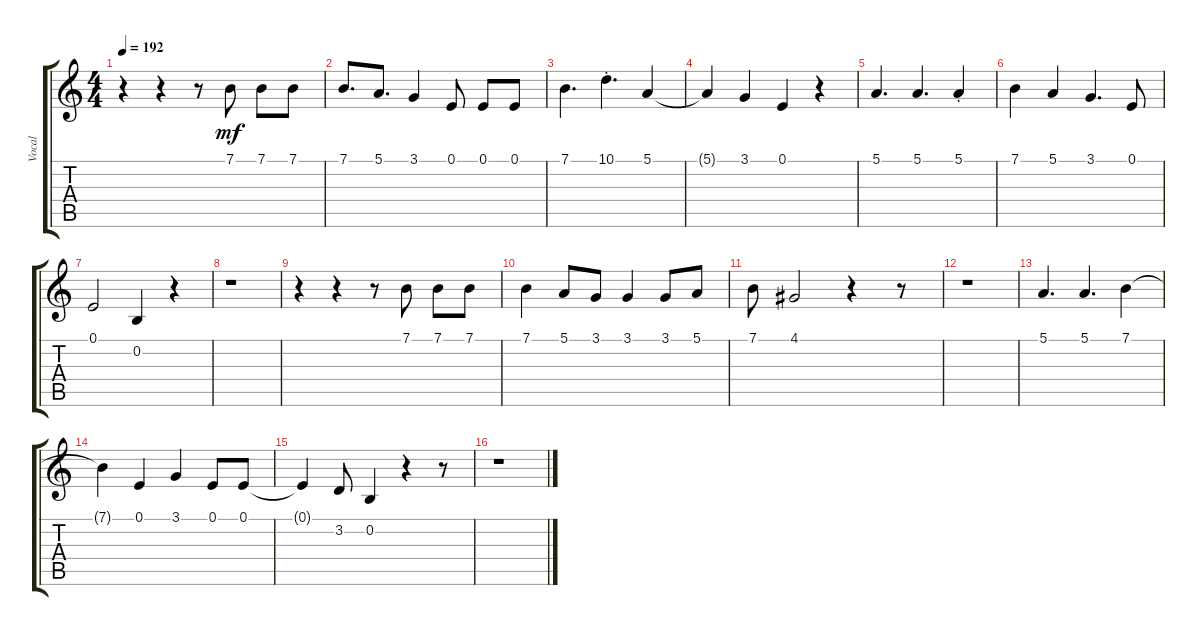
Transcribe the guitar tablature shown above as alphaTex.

\track ("Vocal" "Vocal") {instrument tenorsax}
\staff {score tabs}
\tuning (E4 B3 G3 D3 A2 E2) {hide}
\ts (4 4)
\tempo 192
\clef g2
\ks c
r.4{dy mf} r.4 r.8 7.1.8 7.1.8 7.1.8 |
7.1.8{d} 5.1.8{d} 3.1.4 0.1.8 0.1.8 0.1.8 |
7.1.4{d} 10.1{st}.4{d} 5.1.4 |
5.1{t}.4 3.1.4 0.1.4 r.4 |
5.1.4{d} 5.1.4{d} 5.1{st}.4 |
7.1.4 5.1.4 3.1.4{d} 0.1.8 |
0.1.2 0.2.4 r.4 |
r.1 |
r.4 r.4 r.8 7.1.8 7.1.8 7.1.8 |
7.1.4 5.1.8 3.1.8 3.1.4 3.1.8 5.1.8 |
7.1.8 4.1.2 r.4 r.8 |
r.1 |
5.1.4{d} 5.1.4{d} 7.1.4 |
7.1{t}.4 0.1.4 3.1.4 0.1.8 0.1.8 |
0.1{t}.4 3.2.8 0.2.4 r.4 r.8 |
r.1
